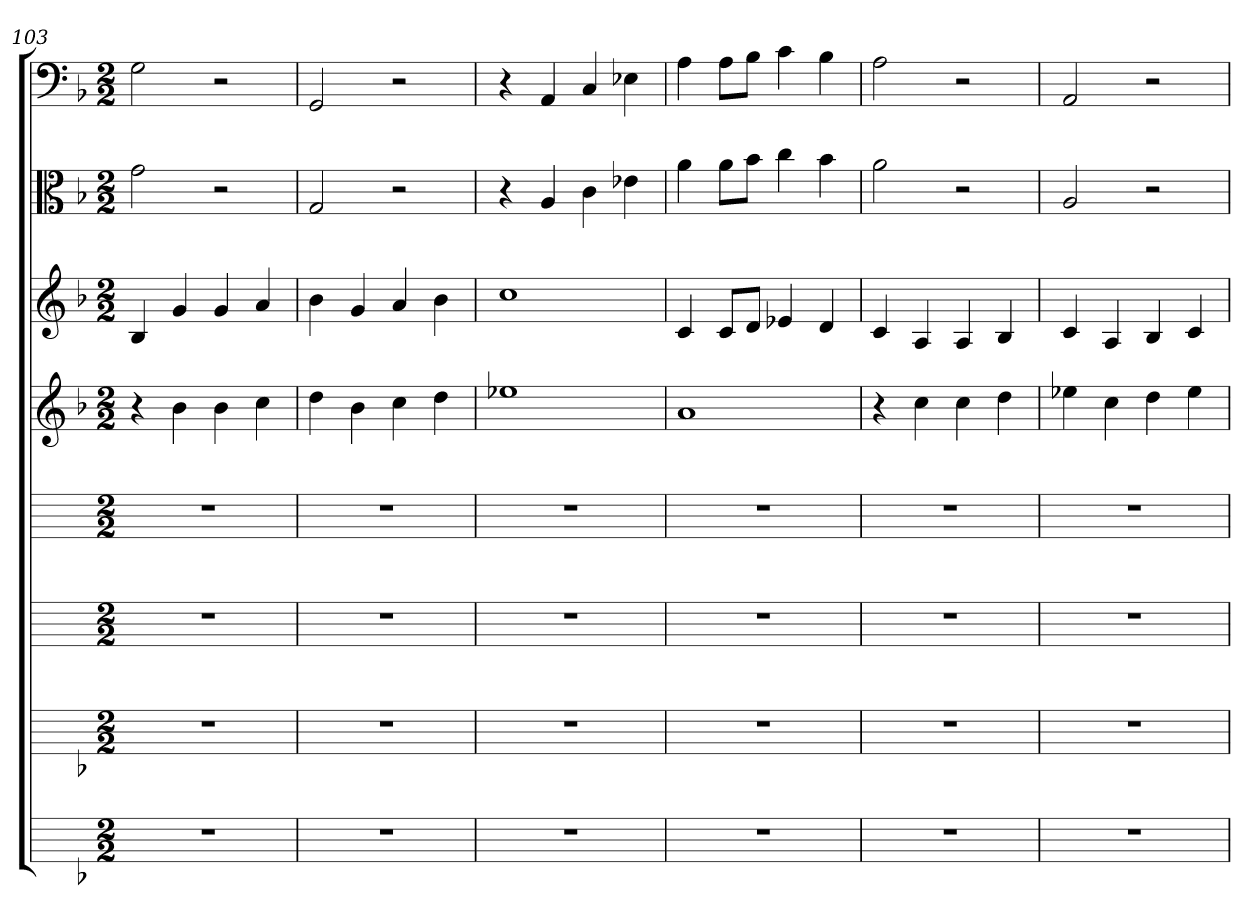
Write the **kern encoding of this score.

**kern	**kern	**kern	**kern	**kern	**kern	**kern	**kern
*part8	*part7	*part6	*part5	*part4	*part3	*part2	*part1
*staff8	*staff7	*staff6	*staff5	*staff4	*staff3	*staff2	*staff1
*	*	*	*	*	*	*clefC3	*clefF4
*k[b-]	*k[b-]	*k[]	*k[]	*k[b-]	*k[b-]	*k[b-]	*k[b-]
*F:	*F:	*	*	*F:	*F:	*F:	*F:
*M2/2	*M2/2	*M2/2	*M2/2	*M2/2	*M2/2	*M2/2	*M2/2
=103	=103	=103	=103	=103	=103	=103	=103
1r	1r	1r	1r	4r	4B-	2g	2G
.	.	.	.	4b-	4g	.	.
.	.	.	.	4b-	4g	2r	2r
.	.	.	.	4cc	4a	.	.
=104	=104	=104	=104	=104	=104	=104	=104
1r	1r	1r	1r	4dd	4b-	2G	2GG
.	.	.	.	4b-	4g	.	.
.	.	.	.	4cc	4a	2r	2r
.	.	.	.	4dd	4b-	.	.
=105	=105	=105	=105	=105	=105	=105	=105
1r	1r	1r	1r	1ee-X	1cc	4r	4r
.	.	.	.	.	.	4A	4AA
.	.	.	.	.	.	4c	4C
.	.	.	.	.	.	4e-X	4E-X
=106	=106	=106	=106	=106	=106	=106	=106
1r	1r	1r	1r	1a	4c	4a	4A
.	.	.	.	.	8cL	8a\L	8A\L
.	.	.	.	.	8dJ	8b-\J	8B-\J
.	.	.	.	.	4e-X	4cc	4c
.	.	.	.	.	4d	4b-	4B-
=107	=107	=107	=107	=107	=107	=107	=107
1r	1r	1r	1r	4r	4c	2a	2A
.	.	.	.	4cc	4A	.	.
.	.	.	.	4cc	4A	2r	2r
.	.	.	.	4dd	4B-	.	.
=108	=108	=108	=108	=108	=108	=108	=108
1r	1r	1r	1r	4ee-X	4c	2A	2AA
.	.	.	.	4cc	4A	.	.
.	.	.	.	4dd	4B-	2r	2r
.	.	.	.	4ee-	4c	.	.
=	=	=	=	=	=	=	=
*-	*-	*-	*-	*-	*-	*-	*-
